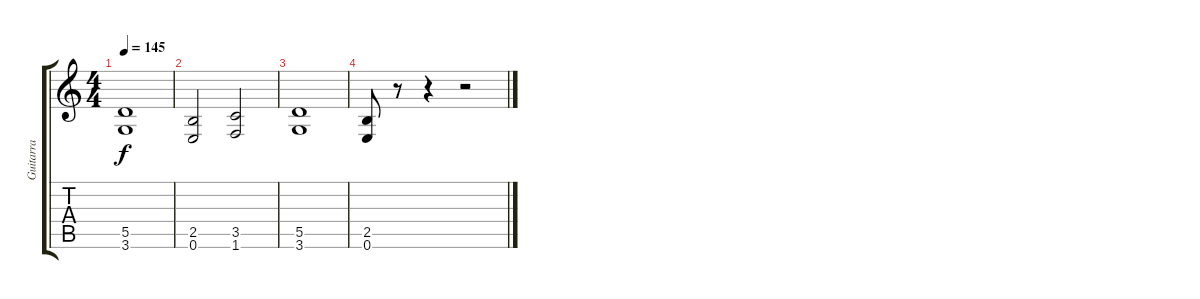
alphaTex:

\track ("Guitarra" "Guitarra") {instrument overdrivenguitar}
\staff {score tabs}
\tuning (E4 B3 G3 D3 A2 E2) {hide}
\ts (4 4)
\tempo 145
\clef g2
\ks c
(5.5 3.6).1{dy f} |
(2.5 0.6).2 (3.5 1.6).2 |
(5.5 3.6).1 |
(2.5 0.6).8 r.8 r.4 r.2
